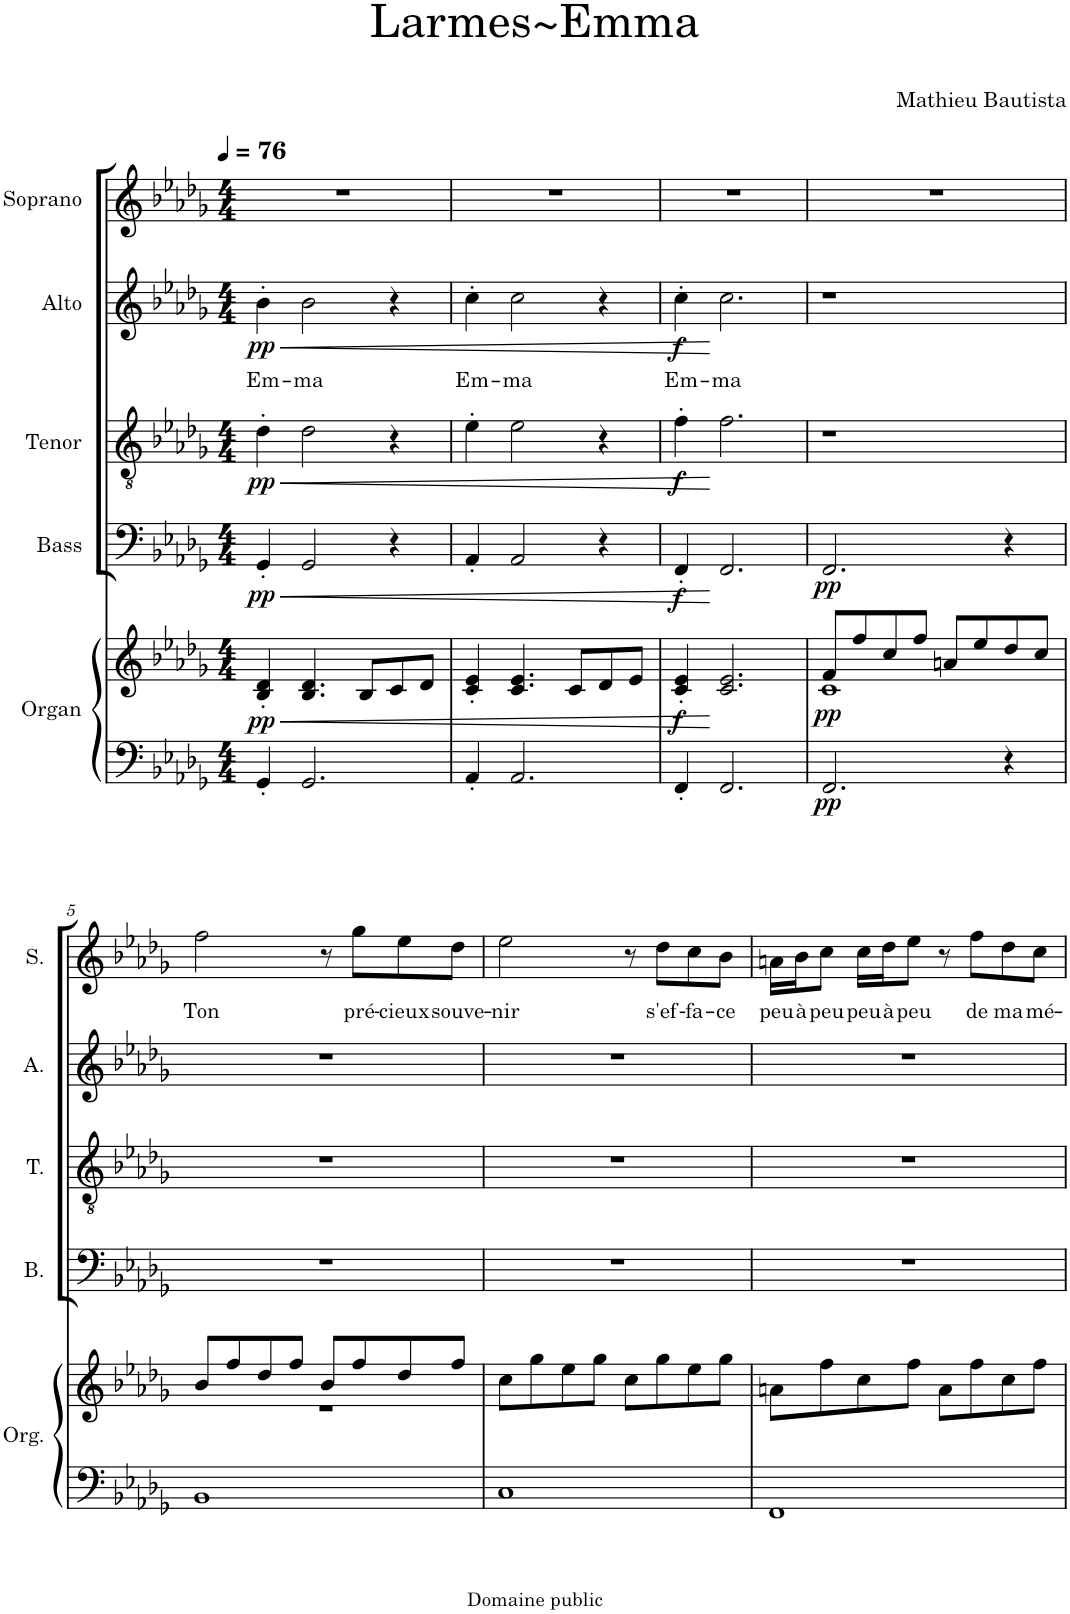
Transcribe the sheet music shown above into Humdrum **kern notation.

**kern	**kern	**dynam	**kern	**dynam	**kern	**dynam	**kern	**text	**dynam	**kern	**text
*part5	*part5	*part5	*part4	*part4	*part3	*part3	*part2	*part2	*part2	*part1	*part1
*staff6	*staff5	*staff5/6	*staff4	*staff4	*staff3	*staff3	*staff2	*staff2	*staff2	*staff1	*staff1
*I"Organ	*	*	*I"Bass	*	*I"Tenor	*	*I"Alto	*	*	*I"Soprano	*
*I'Org.	*	*	*I'B.	*	*I'T.	*	*I'A.	*	*	*I'S.	*
*clefF4	*clefG2	*	*clefF4	*	*clefGv2	*	*clefG2	*	*	*clefG2	*
*k[b-e-a-d-g-]	*k[b-e-a-d-g-]	*	*k[b-e-a-d-g-]	*	*k[b-e-a-d-g-]	*	*k[b-e-a-d-g-]	*	*	*k[b-e-a-d-g-]	*
*M4/4	*M4/4	*	*M4/4	*	*M4/4	*	*M4/4	*	*	*M4/4	*
*MM76	*MM76	*	*MM76	*	*MM76	*	*MM76	*	*	*MM76	*
=1	=1	=1	=1	=1	=1	=1	=1	=1	=1	=1	=1
!	!	!LO:HP:b	!	!LO:HP:b	!	!LO:HP:b	!	!LO:LY:b	!LO:HP:b	!	!
!	!	!LO:DY:n=1:b	!	!LO:DY:n=1:b	!	!LO:DY:n=1:b	!	!	!LO:DY:n=1:b	!	!
4GG-'/	4B-/' 4d-/'	< pp	4GG-'/	< pp	4d-'\	< pp	4b-'\	Em-	< pp	1r	.
!	!	!	!	!	!	!	!	!LO:LY:b	!	!	!
2.GG-/	4.B-/ 4.d-/	.	2GG-/	.	2d-\	.	2b-\	-ma	.	.	.
.	8B-/L	.	.	.	.	.	.	.	.	.	.
.	8c/	.	4r	.	4r	.	4r	.	.	.	.
.	8d-/J	.	.	.	.	.	.	.	.	.	.
=2	=2	=2	=2	=2	=2	=2	=2	=2	=2	=2	=2
!	!	!	!	!	!	!	!	!LO:LY:b	!	!	!
4AA-'/	4c/' 4e-/'	.	4AA-'/	.	4e-'\	.	4cc'\	Em-	.	1r	.
!	!	!	!	!	!	!	!	!LO:LY:b	!	!	!
2.AA-/	4.c/ 4.e-/	.	2AA-/	.	2e-\	.	2cc\	-ma	.	.	.
.	8c/L	.	.	.	.	.	.	.	.	.	.
.	8d-/	.	4r	.	4r	.	4r	.	.	.	.
.	8e-/J	.	.	.	.	.	.	.	.	.	.
=3	=3	=3	=3	=3	=3	=3	=3	=3	=3	=3	=3
!	!	!LO:DY:b	!	!LO:DY:b	!	!LO:DY:b	!	!LO:LY:b	!LO:DY:b	!	!
4FF'/	4c/' 4e-/'	f	4FF'/	f	4f'\	f	4cc'\	Em-	f	1r	.
!	!	!	!	!	!	!	!	!LO:LY:b	!	!	!
2.FF/	2.c/ 2.e-/	[	2.FF/	[	2.f\	[	2.cc\	-ma	[	.	.
=4	=4	=4	=4	=4	=4	=4	=4	=4	=4	=4	=4
*	*^	*	*	*	*	*	*	*	*	*	*
!	!	!	!LO:DY:b=2	!	!	!	!	!	!	!	!	!
!	!	!	!LO:DY:n=1:b	!	!LO:DY:b	!	!	!	!	!	!	!
2.FF/	8f/L	1c	pp pp	2.FF/	pp	1r	.	1r	.	.	1r	.
.	8ff/	.	.	.	.	.	.	.	.	.	.	.
.	8cc/	.	.	.	.	.	.	.	.	.	.	.
.	8ff/J	.	.	.	.	.	.	.	.	.	.	.
.	8an/L	.	.	.	.	.	.	.	.	.	.	.
.	8ee-/	.	.	.	.	.	.	.	.	.	.	.
4r	8dd-/	.	.	4r	.	.	.	.	.	.	.	.
.	8cc/J	.	.	.	.	.	.	.	.	.	.	.
!!LO:LB:g=z
=5	=5	=5	=5	=5	=5	=5	=5	=5	=5	=5	=5	=5
!	!	!	!	!	!	!	!	!	!	!	!	!LO:LY:b
1BB-	8b-/L	1r	.	1r	.	1r	.	1r	.	.	2ff\	Ton
.	8ff/	.	.	.	.	.	.	.	.	.	.	.
.	8dd-/	.	.	.	.	.	.	.	.	.	.	.
.	8ff/J	.	.	.	.	.	.	.	.	.	.	.
.	8b-/L	.	.	.	.	.	.	.	.	.	8r	.
!	!	!	!	!	!	!	!	!	!	!	!	!LO:LY:b
.	8ff/	.	.	.	.	.	.	.	.	.	8gg-\L	pré-
!	!	!	!	!	!	!	!	!	!	!	!	!LO:LY:b
.	8dd-/	.	.	.	.	.	.	.	.	.	8ee-\	-cieux
!	!	!	!	!	!	!	!	!	!	!	!	!LO:LY:b
.	8ff/J	.	.	.	.	.	.	.	.	.	8dd-\J	souve-
*	*v	*v	*	*	*	*	*	*	*	*	*	*
=6	=6	=6	=6	=6	=6	=6	=6	=6	=6	=6	=6
!	!	!	!	!	!	!	!	!	!	!	!LO:LY:b
1C	8cc\L	.	1r	.	1r	.	1r	.	.	2ee-\	-nir
.	8gg-\	.	.	.	.	.	.	.	.	.	.
.	8ee-\	.	.	.	.	.	.	.	.	.	.
.	8gg-\J	.	.	.	.	.	.	.	.	.	.
.	8cc\L	.	.	.	.	.	.	.	.	8r	.
!	!	!	!	!	!	!	!	!	!	!	!LO:LY:b
.	8gg-\	.	.	.	.	.	.	.	.	8dd-\L	s'ef-
!	!	!	!	!	!	!	!	!	!	!	!LO:LY:b
.	8ee-\	.	.	.	.	.	.	.	.	8cc\	-fa-
!	!	!	!	!	!	!	!	!	!	!	!LO:LY:b
.	8gg-\J	.	.	.	.	.	.	.	.	8b-\J	-ce
=7	=7	=7	=7	=7	=7	=7	=7	=7	=7	=7	=7
!	!	!	!	!	!	!	!	!	!	!	!LO:LY:b
1FF	8an\L	.	1r	.	1r	.	1r	.	.	16an\LL	peu
!	!	!	!	!	!	!	!	!	!	!	!LO:LY:b
.	.	.	.	.	.	.	.	.	.	16b-\J	à
!	!	!	!	!	!	!	!	!	!	!	!LO:LY:b
.	8ff\	.	.	.	.	.	.	.	.	8cc\J	peu
!	!	!	!	!	!	!	!	!	!	!	!LO:LY:b
.	8cc\	.	.	.	.	.	.	.	.	16cc\LL	peu
!	!	!	!	!	!	!	!	!	!	!	!LO:LY:b
.	.	.	.	.	.	.	.	.	.	16dd-\J	à
!	!	!	!	!	!	!	!	!	!	!	!LO:LY:b
.	8ff\J	.	.	.	.	.	.	.	.	8ee-\J	peu
.	8a\L	.	.	.	.	.	.	.	.	8r	.
!	!	!	!	!	!	!	!	!	!	!	!LO:LY:b
.	8ff\	.	.	.	.	.	.	.	.	8ff\L	de
!	!	!	!	!	!	!	!	!	!	!	!LO:LY:b
.	8cc\	.	.	.	.	.	.	.	.	8dd-\	ma
!	!	!	!	!	!	!	!	!	!	!	!LO:LY:b
.	8ff\J	.	.	.	.	.	.	.	.	8cc\J	mé-
=	=	=	=	=	=	=	=	=	=	=	=
*-	*-	*-	*-	*-	*-	*-	*-	*-	*-	*-	*-
